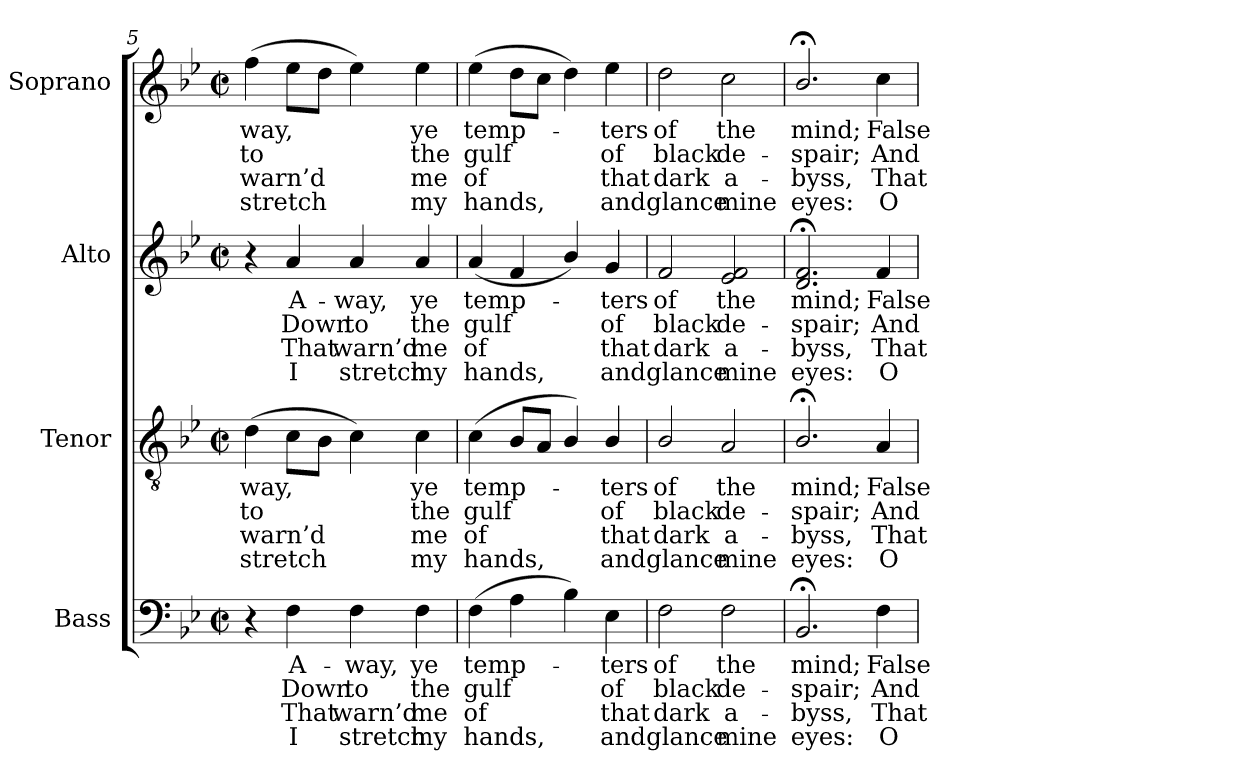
**kern	**text	**text	**text	**text	**kern	**text	**text	**text	**text	**kern	**text	**text	**text	**text	**kern	**text	**text	**text	**text
*part4	*part4	*part4	*part4	*part4	*part3	*part3	*part3	*part3	*part3	*part2	*part2	*part2	*part2	*part2	*part1	*part1	*part1	*part1	*part1
*staff4	*staff4	*staff4	*staff4	*staff4	*staff3	*staff3	*staff3	*staff3	*staff3	*staff2	*staff2	*staff2	*staff2	*staff2	*staff1	*staff1	*staff1	*staff1	*staff1
*I"Bass	*	*	*	*	*I"Tenor	*	*	*	*	*I"Alto	*	*	*	*	*I"Soprano	*	*	*	*
*I'B.	*	*	*	*	*I'T.	*	*	*	*	*I'A.	*	*	*	*	*I'S.	*	*	*	*
*clefF4	*	*	*	*	*clefGv2	*	*	*	*	*clefG2	*	*	*	*	*clefG2	*	*	*	*
*	*	*	*	*	*ITrd7c12	*	*	*	*	*	*	*	*	*	*	*	*	*	*
*k[b-e-]	*	*	*	*	*k[b-e-]	*	*	*	*	*k[b-e-]	*	*	*	*	*k[b-e-]	*	*	*	*
*B-:	*	*	*	*	*B-:	*	*	*	*	*B-:	*	*	*	*	*B-:	*	*	*	*
*M2/2	*	*	*	*	*M2/2	*	*	*	*	*M2/2	*	*	*	*	*M2/2	*	*	*	*
*met(c|)	*	*	*	*	*met(c|)	*	*	*	*	*met(c|)	*	*	*	*	*met(c|)	*	*	*	*
=5	=5	=5	=5	=5	=5	=5	=5	=5	=5	=5	=5	=5	=5	=5	=5	=5	=5	=5	=5
!	!	!	!	!	!	!LO:LY:b:color=#000000	!LO:LY:b:color=#000000	!LO:LY:b:color=#000000	!LO:LY:b:color=#000000	!	!	!	!	!	!	!	!	!	!
!	!	!	!	!	!	!	!	!	!	!	!	!	!	!	!	!LO:LY:b:color=#000000	!LO:LY:b:color=#000000	!LO:LY:b:color=#000000	!LO:LY:b:color=#000000
4r	.	.	.	.	(4Di\	-way,	to	warn’d	stretch	4r	.	.	.	.	(4ffi\	-way,	to	warn’d	stretch
!	!LO:LY:b:color=#000000	!LO:LY:b:color=#000000	!LO:LY:b:color=#000000	!LO:LY:b:color=#000000	!	!	!	!	!	!	!	!	!	!	!	!	!	!	!
!	!	!	!	!	!	!	!	!	!	!	!LO:LY:b:color=#000000	!LO:LY:b:color=#000000	!LO:LY:b:color=#000000	!LO:LY:b:color=#000000	!	!	!	!	!
4Fi\	A-	Down	That	I	8Ci\L	.	.	.	.	4ai/	A-	Down	That	I	8ee-i\L	.	.	.	.
.	.	.	.	.	8BB-i\J	.	.	.	.	.	.	.	.	.	8ddi\J	.	.	.	.
!	!LO:LY:b:color=#000000	!LO:LY:b:color=#000000	!LO:LY:b:color=#000000	!LO:LY:b:color=#000000	!	!	!	!	!	!	!	!	!	!	!	!	!	!	!
!	!	!	!	!	!	!	!	!	!	!	!LO:LY:b:color=#000000	!LO:LY:b:color=#000000	!LO:LY:b:color=#000000	!LO:LY:b:color=#000000	!	!	!	!	!
4Fi\	-way,	to	warn’d	stretch	4Ci\)	.	.	.	.	4ai/	-way,	to	warn’d	stretch	4ee-i\)	.	.	.	.
!	!LO:LY:b:color=#000000	!LO:LY:b:color=#000000	!LO:LY:b:color=#000000	!LO:LY:b:color=#000000	!	!	!	!	!	!	!	!	!	!	!	!	!	!	!
!	!	!	!	!	!	!LO:LY:b:color=#000000	!LO:LY:b:color=#000000	!LO:LY:b:color=#000000	!LO:LY:b:color=#000000	!	!	!	!	!	!	!	!	!	!
!	!	!	!	!	!	!	!	!	!	!	!LO:LY:b:color=#000000	!LO:LY:b:color=#000000	!LO:LY:b:color=#000000	!LO:LY:b:color=#000000	!	!	!	!	!
!	!	!	!	!	!	!	!	!	!	!	!	!	!	!	!	!LO:LY:b:color=#000000	!LO:LY:b:color=#000000	!LO:LY:b:color=#000000	!LO:LY:b:color=#000000
4Fi\	ye	the	me	my	4Ci\	ye	the	me	my	4ai/	ye	the	me	my	4ee-i\	ye	the	me	my
=6	=6	=6	=6	=6	=6	=6	=6	=6	=6	=6	=6	=6	=6	=6	=6	=6	=6	=6	=6
!	!LO:LY:b:color=#000000	!LO:LY:b:color=#000000	!LO:LY:b:color=#000000	!LO:LY:b:color=#000000	!	!	!	!	!	!	!	!	!	!	!	!	!	!	!
!	!	!	!	!	!	!LO:LY:b:color=#000000	!LO:LY:b:color=#000000	!LO:LY:b:color=#000000	!LO:LY:b:color=#000000	!	!	!	!	!	!	!	!	!	!
!	!	!	!	!	!	!	!	!	!	!	!LO:LY:b:color=#000000	!LO:LY:b:color=#000000	!LO:LY:b:color=#000000	!LO:LY:b:color=#000000	!	!	!	!	!
!	!	!	!	!	!	!	!	!	!	!	!	!	!	!	!	!LO:LY:b:color=#000000	!LO:LY:b:color=#000000	!LO:LY:b:color=#000000	!LO:LY:b:color=#000000
(4Fi\	temp-	gulf	of	hands,	(4Ci\	temp-	gulf	of	hands,	(4ai/	temp-	gulf	of	hands,	(4ee-i\	temp-	gulf	of	hands,
4Ai\	.	.	.	.	8BB-i/L	.	.	.	.	4fi/	.	.	.	.	8ddi\L	.	.	.	.
.	.	.	.	.	8AAi/J	.	.	.	.	.	.	.	.	.	8cci\J	.	.	.	.
4B-i\)	.	.	.	.	4BB-i/)	.	.	.	.	4b-i/)	.	.	.	.	4ddi\)	.	.	.	.
!	!LO:LY:b:color=#000000	!LO:LY:b:color=#000000	!LO:LY:b:color=#000000	!LO:LY:b:color=#000000	!	!	!	!	!	!	!	!	!	!	!	!	!	!	!
!	!	!	!	!	!	!LO:LY:b:color=#000000	!LO:LY:b:color=#000000	!LO:LY:b:color=#000000	!LO:LY:b:color=#000000	!	!	!	!	!	!	!	!	!	!
!	!	!	!	!	!	!	!	!	!	!	!LO:LY:b:color=#000000	!LO:LY:b:color=#000000	!LO:LY:b:color=#000000	!LO:LY:b:color=#000000	!	!	!	!	!
!	!	!	!	!	!	!	!	!	!	!	!	!	!	!	!	!LO:LY:b:color=#000000	!LO:LY:b:color=#000000	!LO:LY:b:color=#000000	!LO:LY:b:color=#000000
4E-i\	-ters	of	that	and	4BB-i/	-ters	of	that	and	4gi/	-ters	of	that	and	4ee-i\	-ters	of	that	and
!!LO:LB:g=z
=7	=7	=7	=7	=7	=7	=7	=7	=7	=7	=7	=7	=7	=7	=7	=7	=7	=7	=7	=7
!	!LO:LY:b:color=#000000	!LO:LY:b:color=#000000	!LO:LY:b:color=#000000	!LO:LY:b:color=#000000	!	!	!	!	!	!	!	!	!	!	!	!	!	!	!
!	!	!	!	!	!	!LO:LY:b:color=#000000	!LO:LY:b:color=#000000	!LO:LY:b:color=#000000	!LO:LY:b:color=#000000	!	!	!	!	!	!	!	!	!	!
!	!	!	!	!	!	!	!	!	!	!	!LO:LY:b:color=#000000	!LO:LY:b:color=#000000	!LO:LY:b:color=#000000	!LO:LY:b:color=#000000	!	!	!	!	!
!	!	!	!	!	!	!	!	!	!	!	!	!	!	!	!	!LO:LY:b:color=#000000	!LO:LY:b:color=#000000	!LO:LY:b:color=#000000	!LO:LY:b:color=#000000
2Fi\	of	black	dark	glance	2BB-i/	of	black	dark	glance	2fi/	of	black	dark	glance	2ddi\	of	black	dark	glance
!	!LO:LY:b:color=#000000	!LO:LY:b:color=#000000	!LO:LY:b:color=#000000	!LO:LY:b:color=#000000	!	!	!	!	!	!	!	!	!	!	!	!	!	!	!
!	!	!	!	!	!	!LO:LY:b:color=#000000	!LO:LY:b:color=#000000	!LO:LY:b:color=#000000	!LO:LY:b:color=#000000	!	!	!	!	!	!	!	!	!	!
!	!	!	!	!	!	!	!	!	!	!	!LO:LY:b:color=#000000	!LO:LY:b:color=#000000	!LO:LY:b:color=#000000	!LO:LY:b:color=#000000	!	!	!	!	!
!	!	!	!	!	!	!	!	!	!	!	!	!	!	!	!	!LO:LY:b:color=#000000	!LO:LY:b:color=#000000	!LO:LY:b:color=#000000	!LO:LY:b:color=#000000
2Fi\	the	de-	a-	-mine	2AAi/	the	de-	a-	-mine	2e-i/ 2fi	the	de-	a-	-mine	2cci\	the	de-	a-	-mine
=8	=8	=8	=8	=8	=8	=8	=8	=8	=8	=8	=8	=8	=8	=8	=8	=8	=8	=8	=8
!	!LO:LY:b:color=#000000	!LO:LY:b:color=#000000	!LO:LY:b:color=#000000	!LO:LY:b:color=#000000	!	!	!	!	!	!	!	!	!	!	!	!	!	!	!
!	!	!	!	!	!	!LO:LY:b:color=#000000	!LO:LY:b:color=#000000	!LO:LY:b:color=#000000	!LO:LY:b:color=#000000	!	!	!	!	!	!	!	!	!	!
!	!	!	!	!	!	!	!	!	!	!	!LO:LY:b:color=#000000	!LO:LY:b:color=#000000	!LO:LY:b:color=#000000	!LO:LY:b:color=#000000	!	!	!	!	!
!	!	!	!	!	!	!	!	!	!	!	!	!	!	!	!	!LO:LY:b:color=#000000	!LO:LY:b:color=#000000	!LO:LY:b:color=#000000	!LO:LY:b:color=#000000
2.BB-;i/	mind;	-spair;	byss,	eyes:	2.BB-;i/	mind;	-spair;	byss,	eyes:	2.di/; 2.fi;	mind;	-spair;	byss,	eyes:	2.b-;i/	mind;	-spair;	byss,	eyes:
!	!LO:LY:b:color=#000000	!LO:LY:b:color=#000000	!LO:LY:b:color=#000000	!LO:LY:b:color=#000000	!	!	!	!	!	!	!	!	!	!	!	!	!	!	!
!	!	!	!	!	!	!LO:LY:b:color=#000000	!LO:LY:b:color=#000000	!LO:LY:b:color=#000000	!LO:LY:b:color=#000000	!	!	!	!	!	!	!	!	!	!
!	!	!	!	!	!	!	!	!	!	!	!LO:LY:b:color=#000000	!LO:LY:b:color=#000000	!LO:LY:b:color=#000000	!LO:LY:b:color=#000000	!	!	!	!	!
!	!	!	!	!	!	!	!	!	!	!	!	!	!	!	!	!LO:LY:b:color=#000000	!LO:LY:b:color=#000000	!LO:LY:b:color=#000000	!LO:LY:b:color=#000000
4Fi\	False	And	That	O	4AAi/	False	And	That	O	4fi/	False	And	That	O	4cci\	False	And	That	O
=	=	=	=	=	=	=	=	=	=	=	=	=	=	=	=	=	=	=	=
*-	*-	*-	*-	*-	*-	*-	*-	*-	*-	*-	*-	*-	*-	*-	*-	*-	*-	*-	*-
